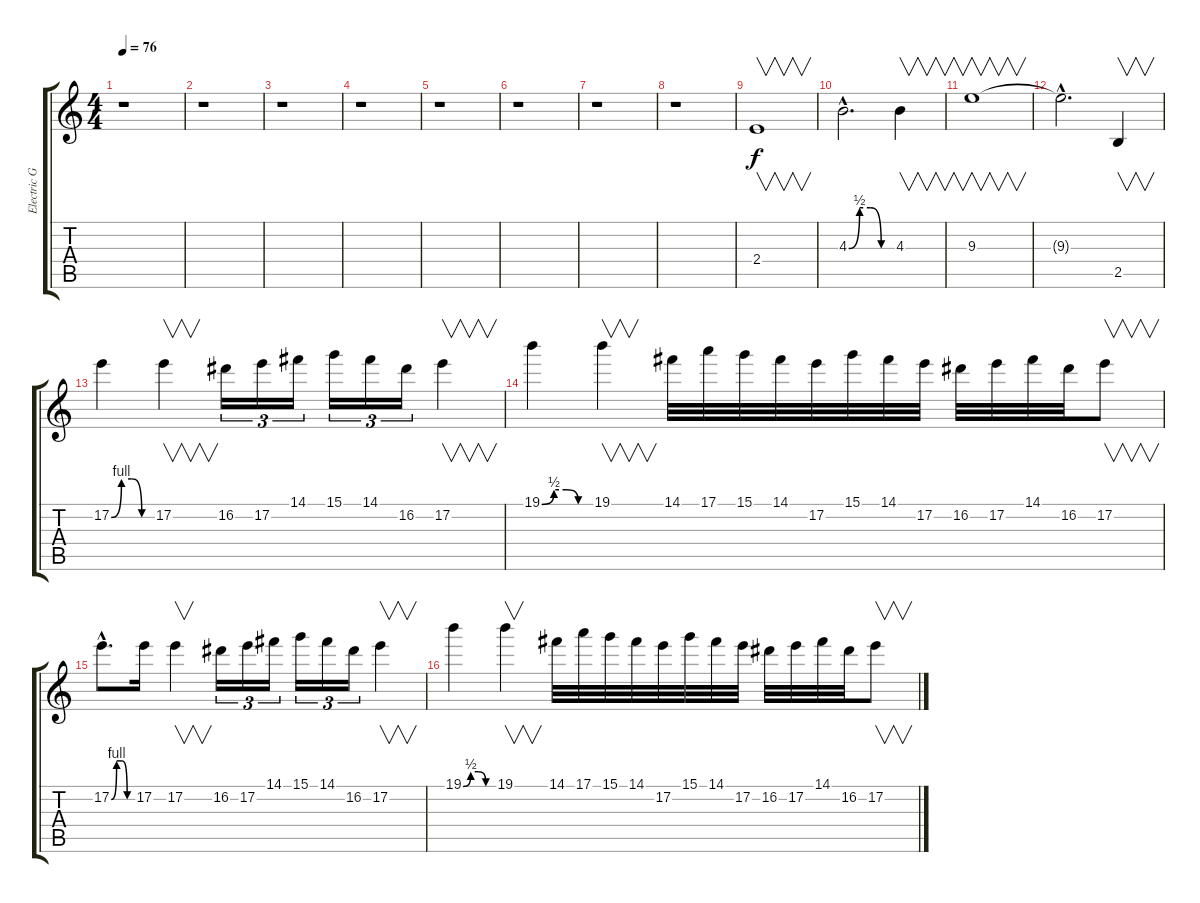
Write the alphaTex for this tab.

\track ("Electric Guitar 1" "Electric G") {instrument distortionguitar}
\staff {score tabs}
\tuning (E4 B3 G3 D3 A2 E2) {hide}
\ts (4 4)
\tempo 76
\clef g2
\ks c
r.1{dy f} |
r.1 |
r.1 |
r.1 |
r.1 |
r.1 |
r.1 |
r.1 |
2.4.1{v} |
4.3{be (custom 0 0 15 2 30 2 45 0 60 0) hac}.2{d} 4.3.4{v} |
9.3.1{v} |
9.3{hac t}.2{d} 2.5.4{v} |
17.2{be (custom 0 0 15 4 30 4 45 0 60 0)}.4 17.2.4{v} 16.2.16{tu (3 2)} 17.2.16{tu (3 2)} 14.1.16{tu (3 2)} 15.1.16{tu (3 2)} 14.1.16{tu (3 2)} 16.2.16{tu (3 2)} 17.2.4{v} |
19.1{be (custom 0 0 15 2 30 2 45 0 60 0)}.4 19.1.4{v} 14.1.32 17.1.32 15.1.32 14.1.32 17.2.32 15.1.32 14.1.32 17.2.32 16.2.32 17.2.32 14.1.32 16.2.32 17.2.8{v} |
17.2{be (custom 0 0 15 4 30 4 45 0 60 0) hac}.8{d} 17.2.16 17.2.4{v} 16.2.16{tu (3 2)} 17.2.16{tu (3 2)} 14.1.16{tu (3 2)} 15.1.16{tu (3 2)} 14.1.16{tu (3 2)} 16.2.16{tu (3 2)} 17.2.4{v} |
19.1{be (custom 0 0 15 2 30 2 45 0 60 0)}.4 19.1.4{v} 14.1.32 17.1.32 15.1.32 14.1.32 17.2.32 15.1.32 14.1.32 17.2.32 16.2.32 17.2.32 14.1.32 16.2.32 17.2.8{v}
